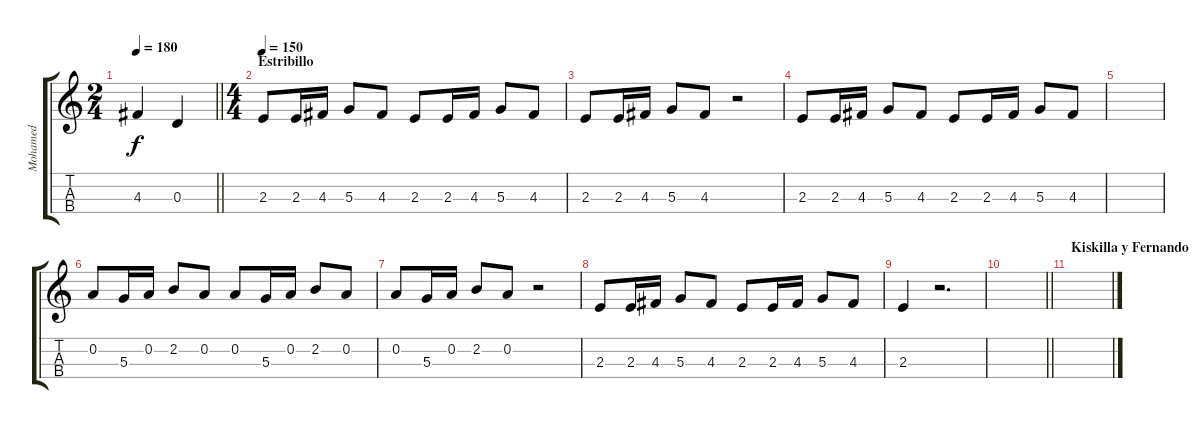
\track ("Mohamed" "Mohamed") {instrument violin}
\staff {score tabs}
\tuning (E5 A4 D4 G3) {hide}
\ts (2 4)
\tempo 180
\clef g2
\barLineRight lightlight
\ks c
4.3.4{dy f} 0.3.4 |
\ts (4 4)
\section ("" "Estribillo")
\tempo 150
2.3.8 2.3.16 4.3.16 5.3.8 4.3.8 2.3.8 2.3.16 4.3.16 5.3.8 4.3.8 |
2.3.8 2.3.16 4.3.16 5.3.8 4.3.8 r.2 |
2.3.8 2.3.16 4.3.16 5.3.8 4.3.8 2.3.8 2.3.16 4.3.16 5.3.8 4.3.8 |
|
0.2.8 5.3.16 0.2.16 2.2.8 0.2.8 0.2.8 5.3.16 0.2.16 2.2.8 0.2.8 |
0.2.8 5.3.16 0.2.16 2.2.8 0.2.8 r.2 |
2.3.8 2.3.16 4.3.16 5.3.8 4.3.8 2.3.8 2.3.16 4.3.16 5.3.8 4.3.8 |
2.3.4 r.2{d} |
\barLineRight lightlight
|
\section ("" "Kiskilla y Fernando")
